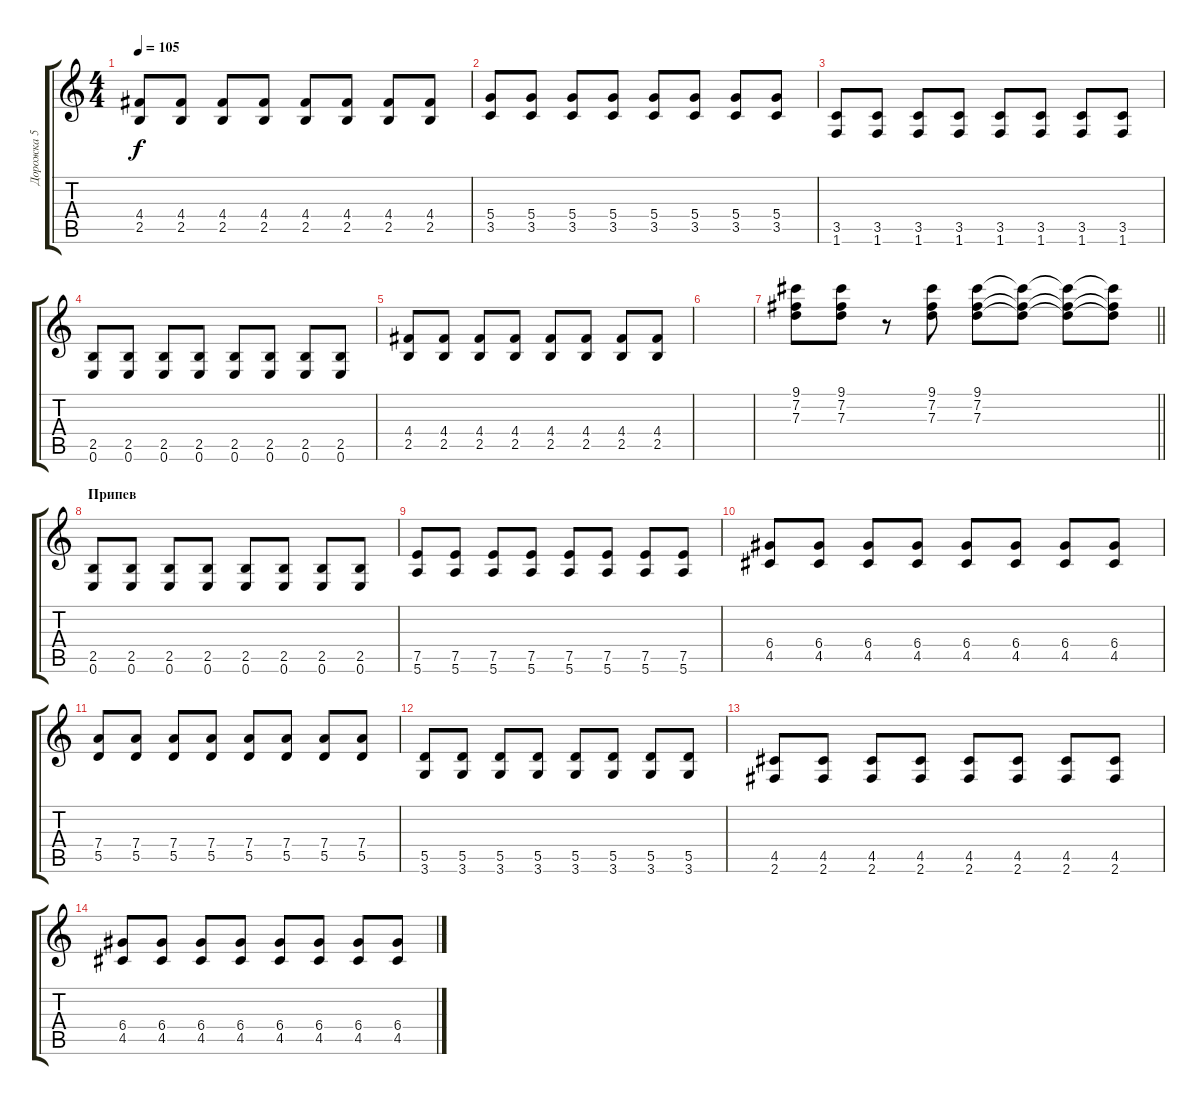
\track ("Дорожка 5" "Дорожка 5") {instrument overdrivenguitar}
\staff {score tabs}
\tuning (E4 B3 G3 D3 A2 E2) {hide}
\ts (4 4)
\tempo 105
\clef g2
\ks c
(4.4 2.5).8{dy f} (4.4 2.5).8 (4.4 2.5).8 (4.4 2.5).8 (4.4 2.5).8 (4.4 2.5).8 (4.4 2.5).8 (4.4 2.5).8 |
(5.4 3.5).8 (5.4 3.5).8 (5.4 3.5).8 (5.4 3.5).8 (5.4 3.5).8 (5.4 3.5).8 (5.4 3.5).8 (5.4 3.5).8 |
(3.5 1.6).8 (3.5 1.6).8 (3.5 1.6).8 (3.5 1.6).8 (3.5 1.6).8 (3.5 1.6).8 (3.5 1.6).8 (3.5 1.6).8 |
(2.5 0.6).8 (2.5 0.6).8 (2.5 0.6).8 (2.5 0.6).8 (2.5 0.6).8 (2.5 0.6).8 (2.5 0.6).8 (2.5 0.6).8 |
(4.4 2.5).8 (4.4 2.5).8 (4.4 2.5).8 (4.4 2.5).8 (4.4 2.5).8 (4.4 2.5).8 (4.4 2.5).8 (4.4 2.5).8 |
|
\barLineRight lightlight
(9.1 7.2 7.3).8 (9.1 7.2 7.3).8 r.8 (9.1 7.2 7.3).8 (9.1 7.2 7.3).8 (9.1{t} 7.2{t} 7.3{t}).8 (9.1{t} 7.2{t} 7.3{t}).8 (9.1{t} 7.2{t} 7.3{t}).8 |
\section ("" "Припев")
(2.5 0.6).8 (2.5 0.6).8 (2.5 0.6).8 (2.5 0.6).8 (2.5 0.6).8 (2.5 0.6).8 (2.5 0.6).8 (2.5 0.6).8 |
(7.5 5.6).8 (7.5 5.6).8 (7.5 5.6).8 (7.5 5.6).8 (7.5 5.6).8 (7.5 5.6).8 (7.5 5.6).8 (7.5 5.6).8 |
(6.4 4.5).8 (6.4 4.5).8 (6.4 4.5).8 (6.4 4.5).8 (6.4 4.5).8 (6.4 4.5).8 (6.4 4.5).8 (6.4 4.5).8 |
(7.4 5.5).8 (7.4 5.5).8 (7.4 5.5).8 (7.4 5.5).8 (7.4 5.5).8 (7.4 5.5).8 (7.4 5.5).8 (7.4 5.5).8 |
(5.5 3.6).8 (5.5 3.6).8 (5.5 3.6).8 (5.5 3.6).8 (5.5 3.6).8 (5.5 3.6).8 (5.5 3.6).8 (5.5 3.6).8 |
(4.5 2.6).8 (4.5 2.6).8 (4.5 2.6).8 (4.5 2.6).8 (4.5 2.6).8 (4.5 2.6).8 (4.5 2.6).8 (4.5 2.6).8 |
(6.4 4.5).8 (6.4 4.5).8 (6.4 4.5).8 (6.4 4.5).8 (6.4 4.5).8 (6.4 4.5).8 (6.4 4.5).8 (6.4 4.5).8
